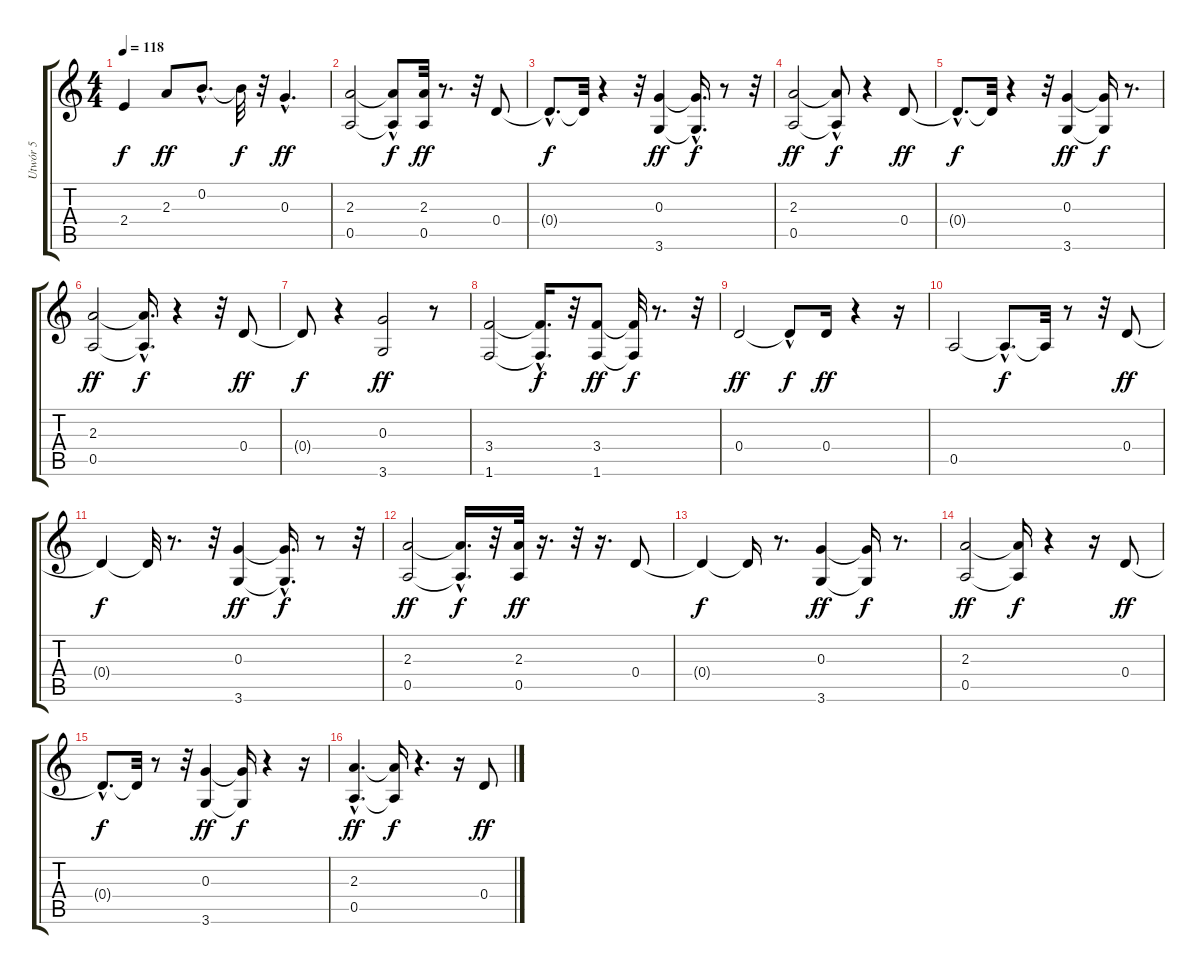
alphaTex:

\track ("Utwór 5" "Utwór 5") {instrument electricguitarclean}
\staff {score tabs}
\tuning (E4 B3 G3 D3 A2 E2) {hide}
\ts (4 4)
\tempo 118
\clef g2
\ks c
2.4{t}.4{dy f} 2.3.8{dy ff} 0.2{hac}.8{d} 0.2{t}.32{dy f} r.32 0.3{hac}.4{d dy ff} |
(2.3 0.5).2 (2.3{hac t} 0.5{t}).8{dy f} (2.3 0.5).32{dy ff} r.8{d} r.32 0.4.8 |
0.4{hac t}.8{d dy f} 0.4{t}.32 r.4 r.32 (0.3 3.6).4{dy ff} (0.3{hac t} 3.6{t}).16{d dy f} r.8 r.32 |
(2.3 0.5).2{dy ff} (2.3{hac t} 0.5{t}).8{dy f} r.4 0.4.8{dy ff} |
0.4{hac t}.8{d dy f} 0.4{t}.32 r.4 r.32 (0.3 3.6).4{dy ff} (0.3{t} 3.6{t}).16{dy f} r.8{d} |
(2.3 0.5).2{dy ff} (2.3{hac t} 0.5{hac t}).16{d dy f} r.4 r.32 0.4.8{dy ff} |
0.4{t}.8{dy f} r.4 (0.3 3.6).2{dy ff} r.8 |
(3.4 1.6).2 (3.4{hac t} 1.6{hac t}).16{d dy f} r.32 (3.4 1.6).8{dy ff} (3.4{t} 1.6{t}).32{dy f} r.8{d} r.32 |
0.4.2{dy ff} 0.4{hac t}.8{dy f} 0.4.16{dy ff} r.4 r.16 |
0.5.2 0.5{hac t}.8{d dy f} 0.5{t}.32 r.8 r.32 0.4.8{dy ff} |
0.4{t}.4{dy f} 0.4{t}.32 r.8{d} r.32 (0.3 3.6).4{dy ff} (0.3{hac t} 3.6{hac t}).16{d dy f} r.8 r.32 |
(2.3 0.5).2{dy ff} (2.3{t} 0.5{hac t}).16{d dy f} r.32 (2.3 0.5).32{dy ff} r.16{d} r.32 r.16{d} 0.4.8 |
0.4{t}.4{dy f} 0.4{t}.16 r.8{d} (0.3 3.6).4{dy ff} (0.3{t} 3.6{t}).16{dy f} r.8{d} |
(2.3 0.5).2{dy ff} (2.3{t} 0.5{t}).16{dy f} r.4 r.16 0.4.8{dy ff} |
0.4{hac t}.8{d dy f} 0.4{t}.32 r.8 r.32 (0.3 3.6).4{dy ff} (0.3{t} 3.6{t}).16{dy f} r.4 r.16 |
(2.3{hac} 0.5{hac}).4{d dy ff} (2.3{t} 0.5{t}).16{dy f} r.4{d} r.16 0.4.8{dy ff}
